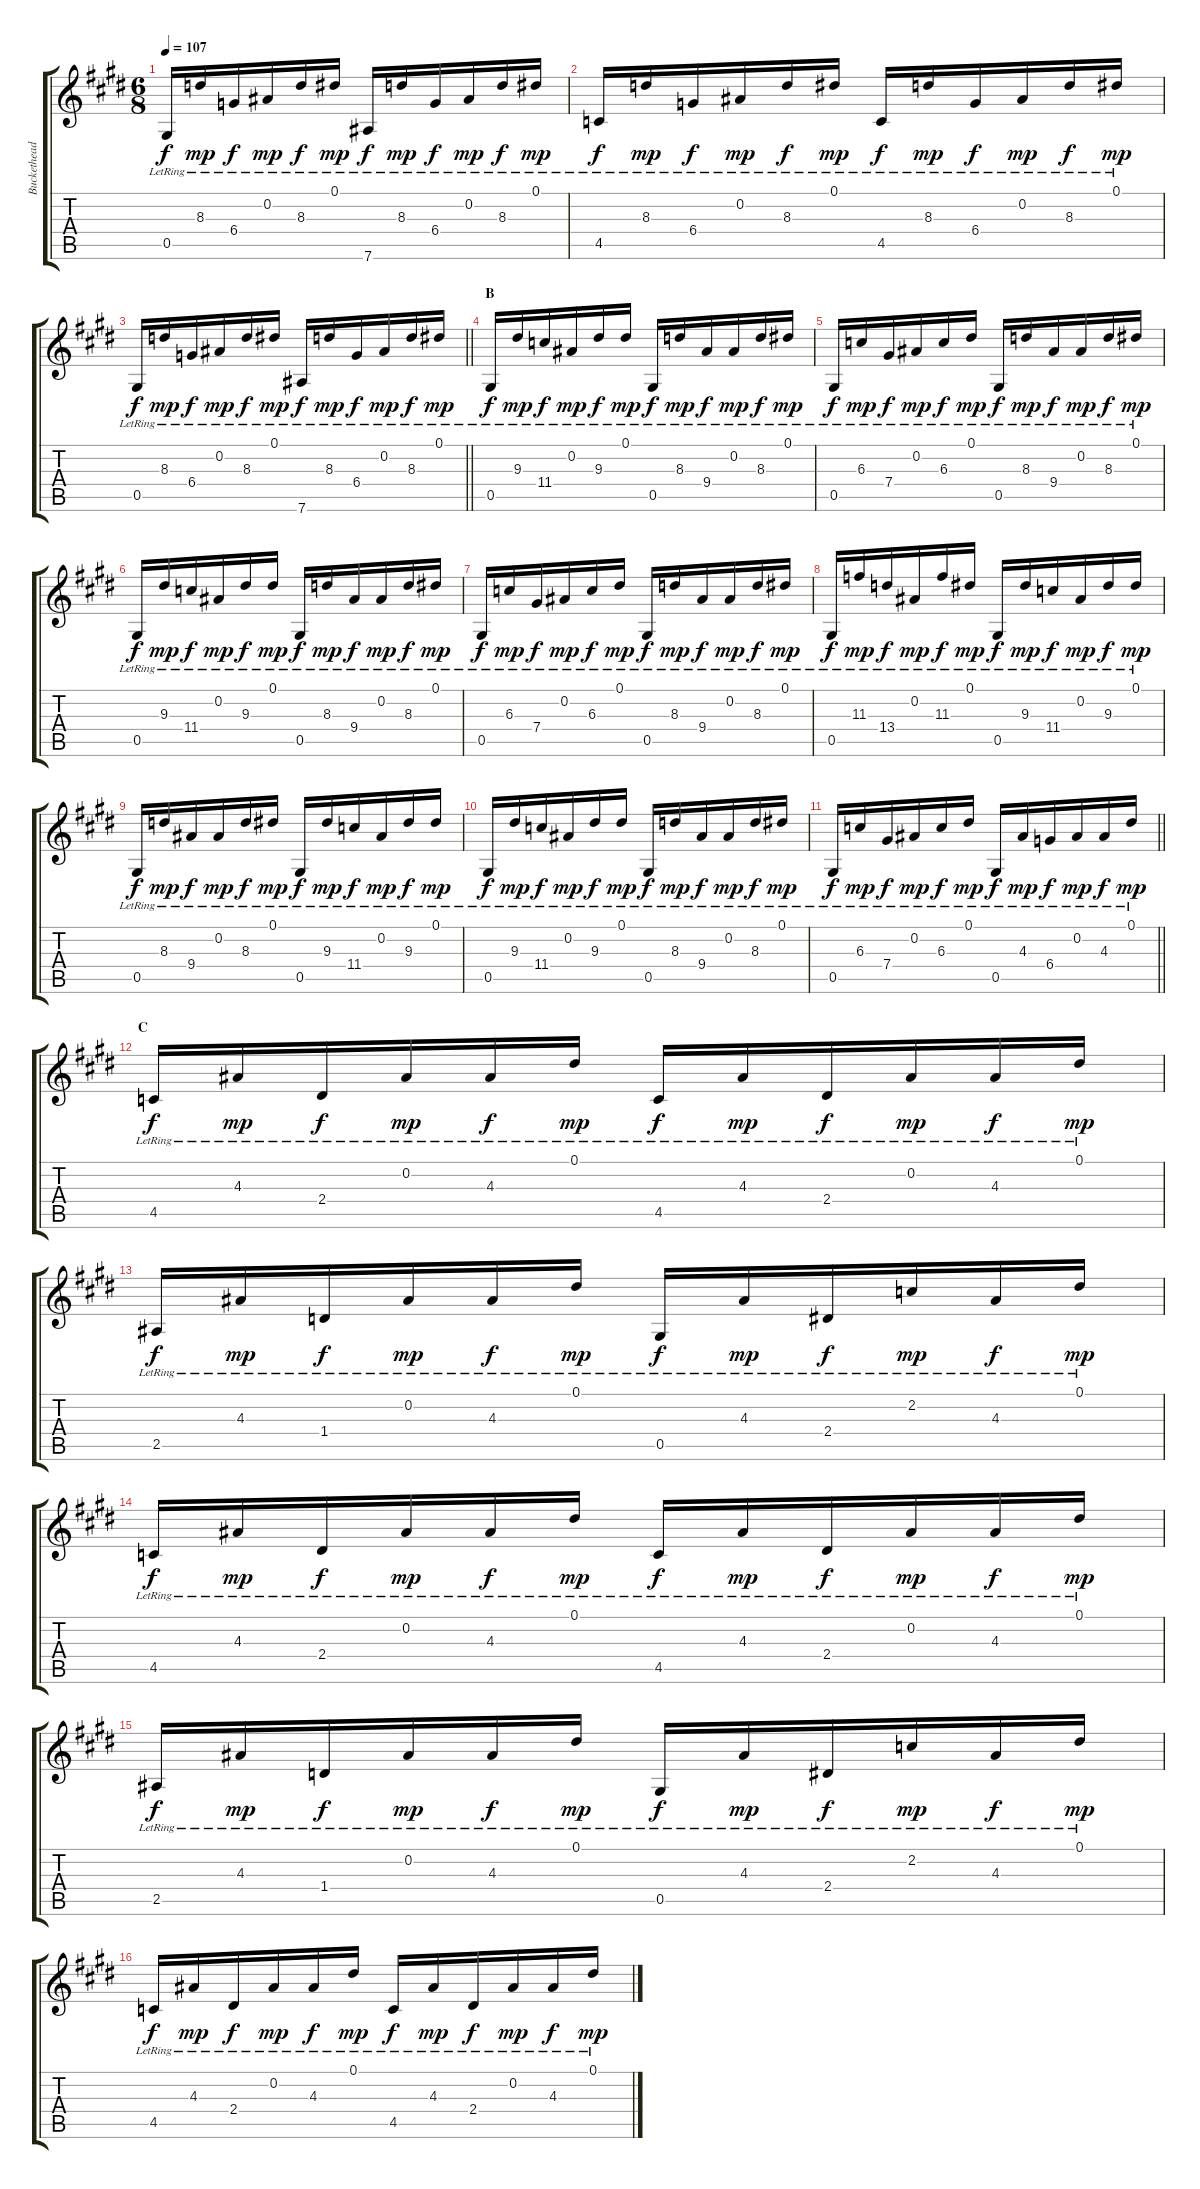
\track ("Buckethead" "Buckethead") {instrument acousticguitarsteel}
\staff {score tabs}
\tuning (Eb4 Bb3 Gb3 Db3 Ab2 Eb2) {hide}
\ts (6 8)
\tempo 107
\clef g2
\ks e
0.5{lr}.16{dy f} 8.3{lr}.16{dy mp} 6.4{lr}.16{dy f} 0.2{lr}.16{dy mp} 8.3{lr}.16{dy f} 0.1{lr}.16{dy mp} 7.6{lr}.16{dy f} 8.3{lr}.16{dy mp} 6.4{lr}.16{dy f} 0.2{lr}.16{dy mp} 8.3{lr}.16{dy f} 0.1{lr}.16{dy mp} |
4.5{lr}.16{dy f} 8.3{lr}.16{dy mp} 6.4{lr}.16{dy f} 0.2{lr}.16{dy mp} 8.3{lr}.16{dy f} 0.1{lr}.16{dy mp} 4.5{lr}.16{dy f} 8.3{lr}.16{dy mp} 6.4{lr}.16{dy f} 0.2{lr}.16{dy mp} 8.3{lr}.16{dy f} 0.1{lr}.16{dy mp} |
\barLineRight lightlight
0.5{lr}.16{dy f} 8.3{lr}.16{dy mp} 6.4{lr}.16{dy f} 0.2{lr}.16{dy mp} 8.3{lr}.16{dy f} 0.1{lr}.16{dy mp} 7.6{lr}.16{dy f} 8.3{lr}.16{dy mp} 6.4{lr}.16{dy f} 0.2{lr}.16{dy mp} 8.3{lr}.16{dy f} 0.1{lr}.16{dy mp} |
\section ("" "B")
0.5{lr}.16{dy f} 9.3{lr}.16{dy mp} 11.4{lr}.16{dy f} 0.2{lr}.16{dy mp} 9.3{lr}.16{dy f} 0.1{lr}.16{dy mp} 0.5{lr}.16{dy f} 8.3{lr}.16{dy mp} 9.4{lr}.16{dy f} 0.2{lr}.16{dy mp} 8.3{lr}.16{dy f} 0.1{lr}.16{dy mp} |
0.5{lr}.16{dy f} 6.3{lr}.16{dy mp} 7.4{lr}.16{dy f} 0.2{lr}.16{dy mp} 6.3{lr}.16{dy f} 0.1{lr}.16{dy mp} 0.5{lr}.16{dy f} 8.3{lr}.16{dy mp} 9.4{lr}.16{dy f} 0.2{lr}.16{dy mp} 8.3{lr}.16{dy f} 0.1{lr}.16{dy mp} |
0.5{lr}.16{dy f} 9.3{lr}.16{dy mp} 11.4{lr}.16{dy f} 0.2{lr}.16{dy mp} 9.3{lr}.16{dy f} 0.1{lr}.16{dy mp} 0.5{lr}.16{dy f} 8.3{lr}.16{dy mp} 9.4{lr}.16{dy f} 0.2{lr}.16{dy mp} 8.3{lr}.16{dy f} 0.1{lr}.16{dy mp} |
0.5{lr}.16{dy f} 6.3{lr}.16{dy mp} 7.4{lr}.16{dy f} 0.2{lr}.16{dy mp} 6.3{lr}.16{dy f} 0.1{lr}.16{dy mp} 0.5{lr}.16{dy f} 8.3{lr}.16{dy mp} 9.4{lr}.16{dy f} 0.2{lr}.16{dy mp} 8.3{lr}.16{dy f} 0.1{lr}.16{dy mp} |
0.5{lr}.16{dy f} 11.3{lr}.16{dy mp} 13.4{lr}.16{dy f} 0.2{lr}.16{dy mp} 11.3{lr}.16{dy f} 0.1{lr}.16{dy mp} 0.5{lr}.16{dy f} 9.3{lr}.16{dy mp} 11.4{lr}.16{dy f} 0.2{lr}.16{dy mp} 9.3{lr}.16{dy f} 0.1{lr}.16{dy mp} |
0.5{lr}.16{dy f} 8.3{lr}.16{dy mp} 9.4{lr}.16{dy f} 0.2{lr}.16{dy mp} 8.3{lr}.16{dy f} 0.1{lr}.16{dy mp} 0.5{lr}.16{dy f} 9.3{lr}.16{dy mp} 11.4{lr}.16{dy f} 0.2{lr}.16{dy mp} 9.3{lr}.16{dy f} 0.1{lr}.16{dy mp} |
0.5{lr}.16{dy f} 9.3{lr}.16{dy mp} 11.4{lr}.16{dy f} 0.2{lr}.16{dy mp} 9.3{lr}.16{dy f} 0.1{lr}.16{dy mp} 0.5{lr}.16{dy f} 8.3{lr}.16{dy mp} 9.4{lr}.16{dy f} 0.2{lr}.16{dy mp} 8.3{lr}.16{dy f} 0.1{lr}.16{dy mp} |
\barLineRight lightlight
0.5{lr}.16{dy f} 6.3{lr}.16{dy mp} 7.4{lr}.16{dy f} 0.2{lr}.16{dy mp} 6.3{lr}.16{dy f} 0.1{lr}.16{dy mp} 0.5{lr}.16{dy f} 4.3{lr}.16{dy mp} 6.4{lr}.16{dy f} 0.2{lr}.16{dy mp} 4.3{lr}.16{dy f} 0.1{lr}.16{dy mp} |
\section ("" "C")
4.5{lr}.16{dy f} 4.3{lr}.16{dy mp} 2.4{lr}.16{dy f} 0.2{lr}.16{dy mp} 4.3{lr}.16{dy f} 0.1{lr}.16{dy mp} 4.5{lr}.16{dy f} 4.3{lr}.16{dy mp} 2.4{lr}.16{dy f} 0.2{lr}.16{dy mp} 4.3{lr}.16{dy f} 0.1{lr}.16{dy mp} |
2.5{lr}.16{dy f} 4.3{lr}.16{dy mp} 1.4{lr}.16{dy f} 0.2{lr}.16{dy mp} 4.3{lr}.16{dy f} 0.1{lr}.16{dy mp} 0.5{lr}.16{dy f} 4.3{lr}.16{dy mp} 2.4{lr}.16{dy f} 2.2{lr}.16{dy mp} 4.3{lr}.16{dy f} 0.1{lr}.16{dy mp} |
4.5{lr}.16{dy f} 4.3{lr}.16{dy mp} 2.4{lr}.16{dy f} 0.2{lr}.16{dy mp} 4.3{lr}.16{dy f} 0.1{lr}.16{dy mp} 4.5{lr}.16{dy f} 4.3{lr}.16{dy mp} 2.4{lr}.16{dy f} 0.2{lr}.16{dy mp} 4.3{lr}.16{dy f} 0.1{lr}.16{dy mp} |
2.5{lr}.16{dy f} 4.3{lr}.16{dy mp} 1.4{lr}.16{dy f} 0.2{lr}.16{dy mp} 4.3{lr}.16{dy f} 0.1{lr}.16{dy mp} 0.5{lr}.16{dy f} 4.3{lr}.16{dy mp} 2.4{lr}.16{dy f} 2.2{lr}.16{dy mp} 4.3{lr}.16{dy f} 0.1{lr}.16{dy mp} |
4.5{lr}.16{dy f} 4.3{lr}.16{dy mp} 2.4{lr}.16{dy f} 0.2{lr}.16{dy mp} 4.3{lr}.16{dy f} 0.1{lr}.16{dy mp} 4.5{lr}.16{dy f} 4.3{lr}.16{dy mp} 2.4{lr}.16{dy f} 0.2{lr}.16{dy mp} 4.3{lr}.16{dy f} 0.1{lr}.16{dy mp}
